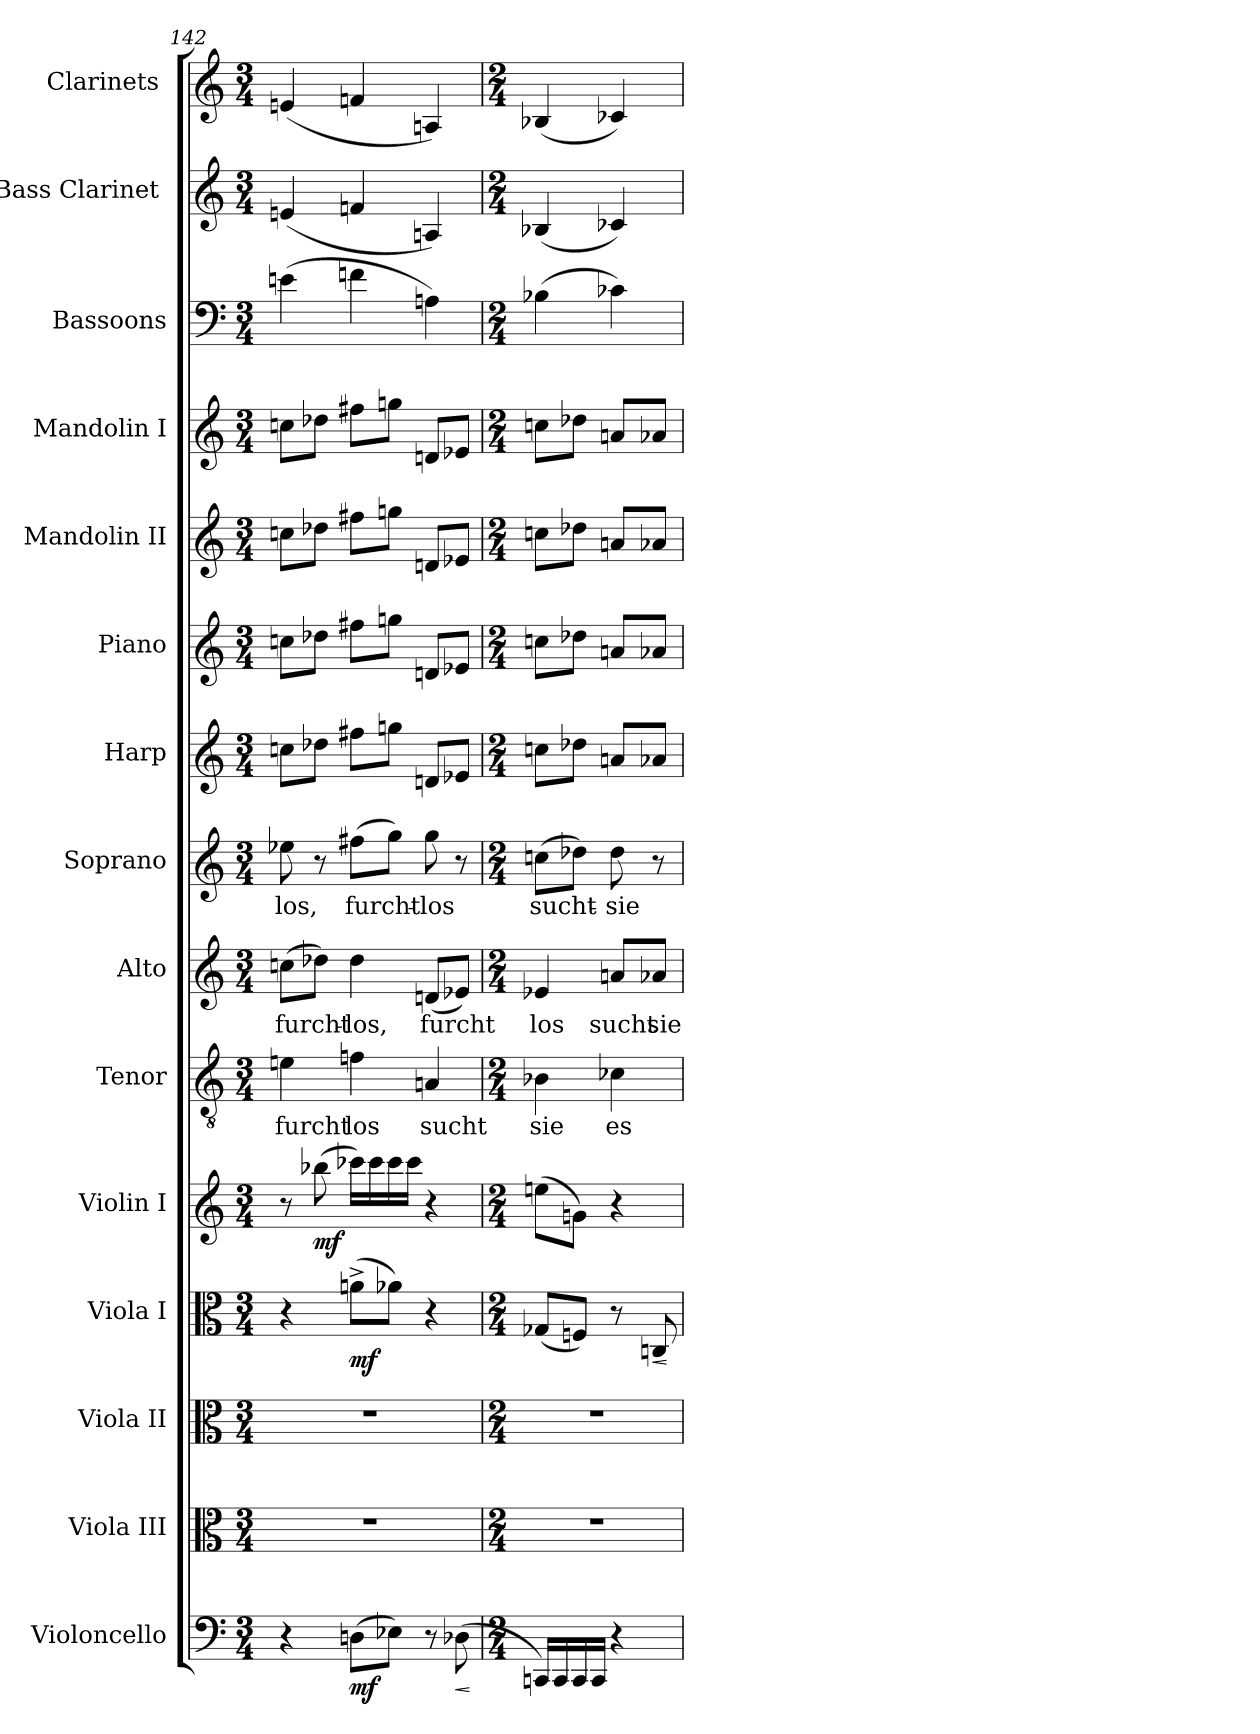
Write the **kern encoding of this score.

**kern	**dynam	**kern	**kern	**kern	**dynam	**kern	**dynam	**kern	**text	**kern	**text	**kern	**text	**kern	**kern	**kern	**kern	**kern	**kern	**kern
*part15	*part15	*part14	*part13	*part12	*part12	*part11	*part11	*part10	*part10	*part9	*part9	*part8	*part8	*part7	*part6	*part5	*part4	*part3	*part2	*part1
*staff15	*staff15	*staff14	*staff13	*staff12	*staff12	*staff11	*staff11	*staff10	*staff10	*staff9	*staff9	*staff8	*staff8	*staff7	*staff6	*staff5	*staff4	*staff3	*staff2	*staff1
*I"Violoncello	*	*I"Viola III	*I"Viola II	*I"Viola I	*	*I"Violin I	*	*I"Tenor	*	*I"Alto	*	*I"Soprano	*	*I"Harp	*I"Piano	*I"Mandolin II	*I"Mandolin I	*I"Bassoons	*I"Bass Clarinet [C]	*I"Clarinets [C]
*I'Vc.	*	*I'Vla.	*I'Vla.	*I'Vla.	*	*I'Vln. I	*	*I'T.	*	*I'A.	*	*I'S.	*	*I'Hp.	*I'Pno.	*I'Mand.	*I'Mand.	*I'Bsn.	*I'B. Cl.	*I'Cl.
*clefF4	*	*clefC3	*clefC3	*clefC3	*	*clefG2	*	*clefGv2	*	*clefG2	*	*clefG2	*	*clefG2	*clefG2	*clefG2	*clefG2	*clefF4	*clefG2	*clefG2
*k[]	*	*k[]	*k[]	*k[]	*	*k[]	*	*k[]	*	*k[]	*	*k[]	*	*k[]	*k[]	*k[]	*k[]	*k[]	*k[]	*k[]
*M3/4	*	*M3/4	*M3/4	*M3/4	*	*M3/4	*	*M3/4	*	*M3/4	*	*M3/4	*	*M3/4	*M3/4	*M3/4	*M3/4	*M3/4	*M3/4	*M3/4
=142	=142	=142	=142	=142	=142	=142	=142	=142	=142	=142	=142	=142	=142	=142	=142	=142	=142	=142	=142	=142
4r	.	4%3r	4%3r	4r	.	8r	.	4en	furcht	(8ccnL	furcht-	8ee-X	-los,	8ccn\L	8ccn\L	8ccn\L	8ccn\L	(4en	(4en	(4en
.	.	.	.	.	.	(8bb-X	mf	.	.	8dd-XJ)	.	8r	.	8dd-X\J	8dd-X\J	8dd-X\J	8dd-X\J	.	.	.
(8DnL	mf	.	.	(8an^L	mf	16ccc-XLL)	.	4fn	los	4dd-	-los,	(8ff#XL	furcht-	8ff#X\L	8ff#X\L	8ff#X\L	8ff#X\L	4fn	4fn	4fn
.	.	.	.	.	.	16ccc-	.	.	.	.	.	.	.	.	.	.	.	.	.	.
8E-XJ)	.	.	.	8a-XJ)	.	16ccc-	.	.	.	.	.	8ggJ)	.	8ggn\J	8ggn\J	8ggn\J	8ggn\J	.	.	.
.	.	.	.	.	.	16ccc-JJ	.	.	.	.	.	.	.	.	.	.	.	.	.	.
8r	.	.	.	4r	.	4r	.	4An	sucht	(8dnL	furcht	8gg	-los	8dn/L	8dn/L	8dn/L	8dn/L	4An)	4An)	4An)
!	!LO:HP:b	!	!	!	!	!	!	!	!	!	!	!	!	!	!	!	!	!	!	!
(8D-X	<	.	.	.	.	.	.	.	.	8e-XJ)	.	8r	.	8e-X/J	8e-X/J	8e-X/J	8e-X/J	.	.	.
.	[	.	.	.	.	.	.	.	.	.	.	.	.	.	.	.	.	.	.	.
=143	=143	=143	=143	=143	=143	=143	=143	=143	=143	=143	=143	=143	=143	=143	=143	=143	=143	=143	=143	=143
*M2/4	*	*M2/4	*M2/4	*M2/4	*	*M2/4	*	*M2/4	*	*M2/4	*	*M2/4	*	*M2/4	*M2/4	*M2/4	*M2/4	*M2/4	*M2/4	*M2/4
16CCnLL)	.	2r	2r	(8G-XL	.	(8eenL	.	4B-X	sie	4e-X	los	(8ccnL	sucht-	8ccn\L	8ccn\L	8ccn\L	8ccn\L	(4B-X	(4B-X	(4B-X
16CC	.	.	.	.	.	.	.	.	.	.	.	.	.	.	.	.	.	.	.	.
16CC	.	.	.	8FnJ)	.	8gnJ)	.	.	.	.	.	8dd-XJ)	.	8dd-X\J	8dd-X\J	8dd-X\J	8dd-X\J	.	.	.
16CCJJ	.	.	.	.	.	.	.	.	.	.	.	.	.	.	.	.	.	.	.	.
4r	.	.	.	8r	.	4r	.	4c-X	es	8anL	sucht	8dd-	-sie	8an/L	8an/L	8an/L	8an/L	4c-X)	4c-X)	4c-X)
!	!	!	!	!	!LO:HP:b	!	!	!	!	!	!	!	!	!	!	!	!	!	!	!
.	.	.	.	8Cni	<	.	.	.	.	8a-XJ	sie	8r	.	8a-X/J	8a-X/J	8a-X/J	8a-X/J	.	.	.
.	.	.	.	.	[	.	.	.	.	.	.	.	.	.	.	.	.	.	.	.
=	=	=	=	=	=	=	=	=	=	=	=	=	=	=	=	=	=	=	=	=
*-	*-	*-	*-	*-	*-	*-	*-	*-	*-	*-	*-	*-	*-	*-	*-	*-	*-	*-	*-	*-
